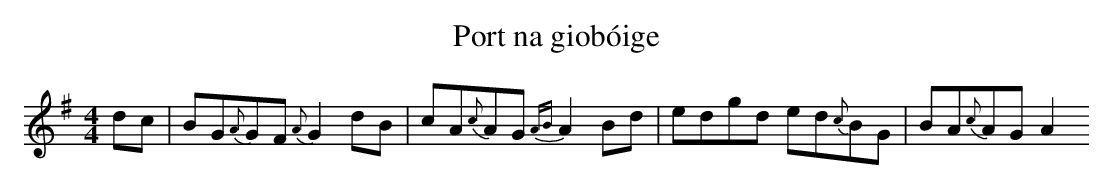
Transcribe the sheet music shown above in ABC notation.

X:1
T:Port na giobóige
M:4/4
L:1/8
K:G
dc|BG{A}GF {A}G2 dB|cA{c}AG {AB}A2 Bd|edgd ed{c}BG|BA{c}AG A2...
